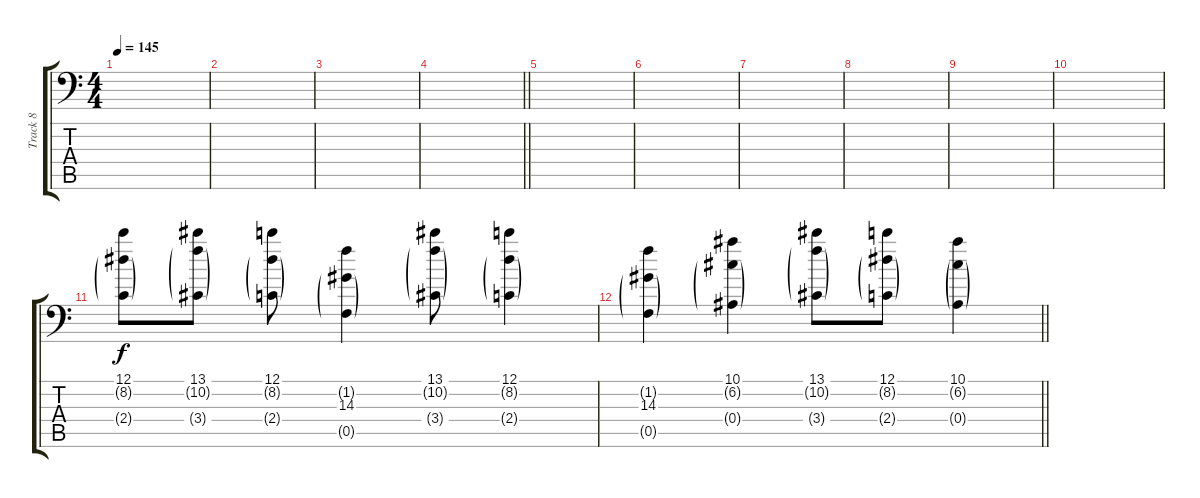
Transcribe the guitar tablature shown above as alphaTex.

\track ("Track 8" "Track 8") {instrument distortionguitar}
\staff {score tabs}
\tuning (C4 G3 Eb3 Bb2 F2 Bb1) {hide}
\ts (4 4)
\tempo 145
\clef f4
\ks c
|
|
|
\barLineRight lightlight
|
\section ("" "")
|
|
|
|
|
|
(12.1 8.2{g} 2.4{g}).8 (13.1 10.2{g} 3.4{g}).8 (12.1 8.2{g} 2.4{g}).8 (1.2{g} 14.3 0.5{g}).4 (13.1 10.2{g} 3.4{g}).8 (12.1 8.2{g} 2.4{g}).4 |
\barLineRight lightlight
(1.2{g} 14.3 0.5{g}).4 (10.1 6.2{g} 0.4{g}).4 (13.1 10.2{g} 3.4{g}).8 (12.1 8.2{g} 2.4{g}).8 (10.1 6.2{g} 0.4{g}).4
